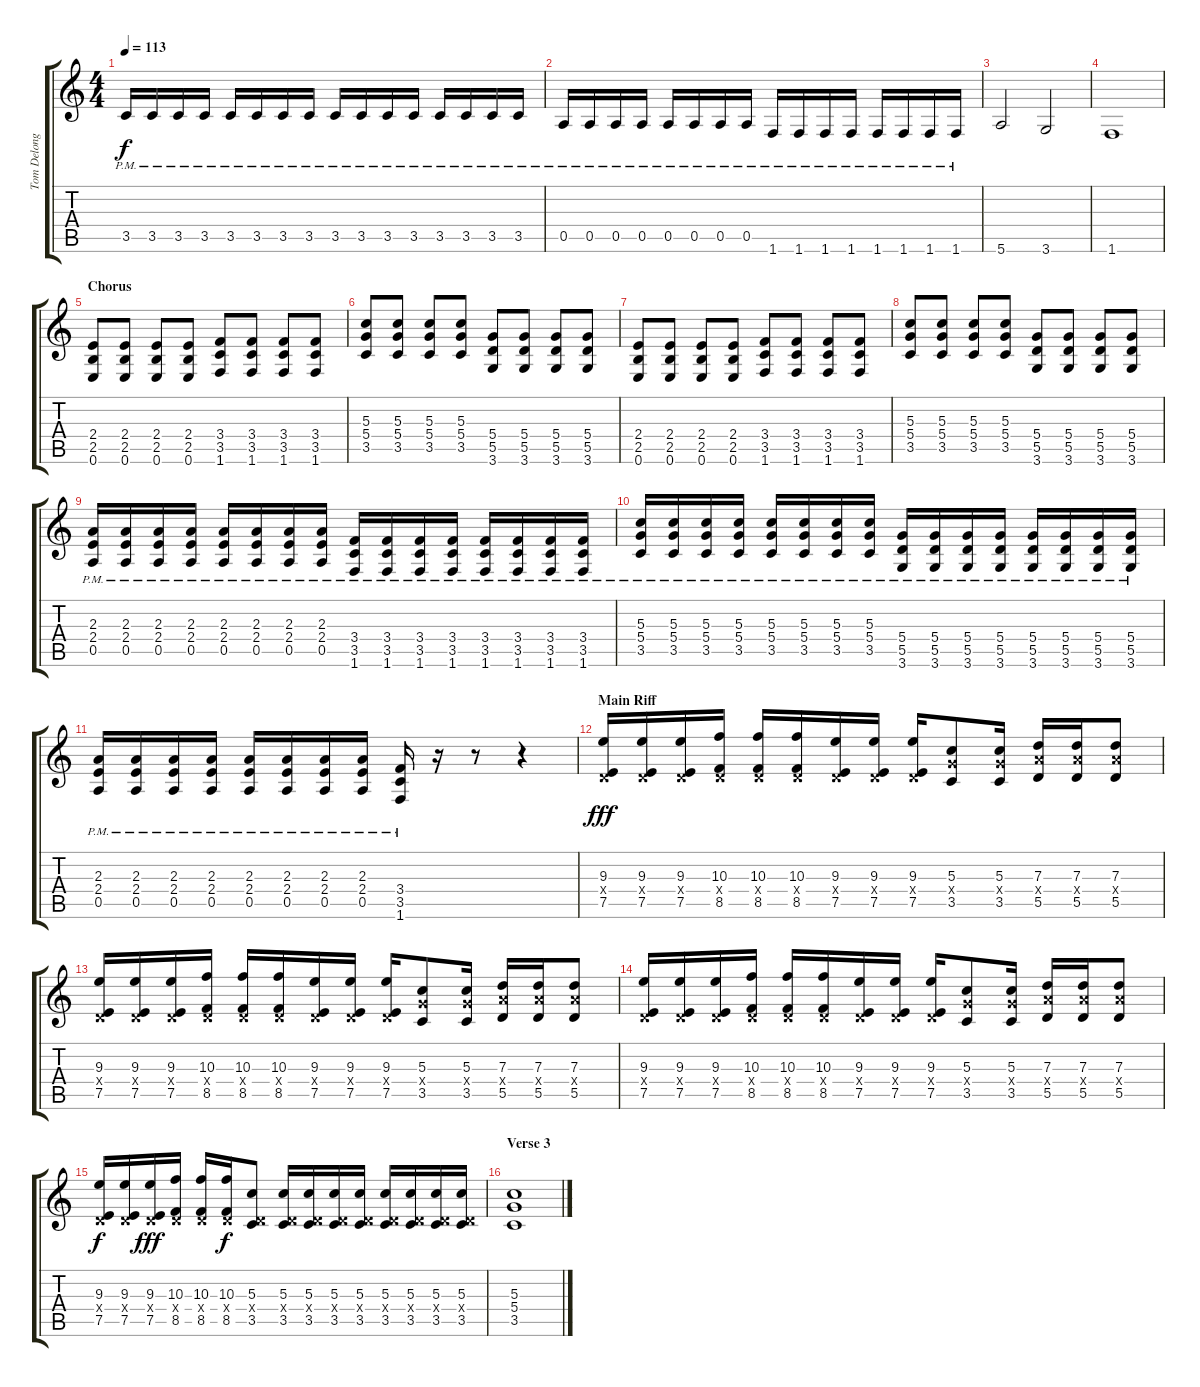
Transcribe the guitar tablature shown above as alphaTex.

\track ("Tom Delonge (Guitar)" "Tom Delong") {instrument electricguitarclean}
\staff {score tabs}
\tuning (E4 B3 G3 D3 A2 E2) {hide}
\ts (4 4)
\tempo 113
\clef g2
\ks c
3.5{pm}.16{dy f} 3.5{pm}.16 3.5{pm}.16 3.5{pm}.16 3.5{pm}.16 3.5{pm}.16 3.5{pm}.16 3.5{pm}.16 3.5{pm}.16 3.5{pm}.16 3.5{pm}.16 3.5{pm}.16 3.5{pm}.16 3.5{pm}.16 3.5{pm}.16 3.5{pm}.16 |
0.5{pm}.16 0.5{pm}.16 0.5{pm}.16 0.5{pm}.16 0.5{pm}.16 0.5{pm}.16 0.5{pm}.16 0.5{pm}.16 1.6{pm}.16 1.6{pm}.16 1.6{pm}.16 1.6{pm}.16 1.6{pm}.16 1.6{pm}.16 1.6{pm}.16 1.6{pm}.16 |
5.6.2 3.6.2 |
1.6.1 |
\section ("" "Chorus")
(2.4 2.5 0.6).8{volume 14} (2.4 2.5 0.6).8 (2.4 2.5 0.6).8 (2.4 2.5 0.6).8 (3.4 3.5 1.6).8 (3.4 3.5 1.6).8 (3.4 3.5 1.6).8 (3.4 3.5 1.6).8 |
(5.3 5.4 3.5).8 (5.3 5.4 3.5).8 (5.3 5.4 3.5).8 (5.3 5.4 3.5).8 (5.4 5.5 3.6).8 (5.4 5.5 3.6).8 (5.4 5.5 3.6).8 (5.4 5.5 3.6).8 |
(2.4 2.5 0.6).8 (2.4 2.5 0.6).8 (2.4 2.5 0.6).8 (2.4 2.5 0.6).8 (3.4 3.5 1.6).8 (3.4 3.5 1.6).8 (3.4 3.5 1.6).8 (3.4 3.5 1.6).8 |
(5.3 5.4 3.5).8 (5.3 5.4 3.5).8 (5.3 5.4 3.5).8 (5.3 5.4 3.5).8 (5.4 5.5 3.6).8 (5.4 5.5 3.6).8 (5.4 5.5 3.6).8 (5.4 5.5 3.6).8 |
(2.3{pm} 2.4{pm} 0.5{pm}).16 (2.3{pm} 2.4{pm} 0.5{pm}).16 (2.3{pm} 2.4{pm} 0.5{pm}).16 (2.3{pm} 2.4{pm} 0.5{pm}).16 (2.3{pm} 2.4{pm} 0.5{pm}).16 (2.3{pm} 2.4{pm} 0.5{pm}).16 (2.3{pm} 2.4{pm} 0.5{pm}).16 (2.3{pm} 2.4{pm} 0.5{pm}).16 (3.4{pm} 3.5{pm} 1.6{pm}).16 (3.4{pm} 3.5{pm} 1.6{pm}).16 (3.4{pm} 3.5{pm} 1.6{pm}).16 (3.4{pm} 3.5{pm} 1.6{pm}).16 (3.4{pm} 3.5{pm} 1.6{pm}).16 (3.4{pm} 3.5{pm} 1.6{pm}).16 (3.4{pm} 3.5{pm} 1.6{pm}).16 (3.4{pm} 3.5{pm} 1.6{pm}).16 |
(5.3{pm} 5.4{pm} 3.5{pm}).16 (5.3{pm} 5.4{pm} 3.5{pm}).16 (5.3{pm} 5.4{pm} 3.5{pm}).16 (5.3{pm} 5.4{pm} 3.5{pm}).16 (5.3{pm} 5.4{pm} 3.5{pm}).16 (5.3{pm} 5.4{pm} 3.5{pm}).16 (5.3{pm} 5.4{pm} 3.5{pm}).16 (5.3{pm} 5.4{pm} 3.5{pm}).16 (5.4{pm} 5.5{pm} 3.6{pm}).16 (5.4{pm} 5.5{pm} 3.6{pm}).16 (5.4{pm} 5.5{pm} 3.6{pm}).16 (5.4{pm} 5.5{pm} 3.6{pm}).16 (5.4{pm} 5.5{pm} 3.6{pm}).16 (5.4{pm} 5.5{pm} 3.6{pm}).16 (5.4{pm} 5.5{pm} 3.6{pm}).16 (5.4{pm} 5.5{pm} 3.6{pm}).16 |
(2.3{pm} 2.4{pm} 0.5{pm}).16 (2.3{pm} 2.4{pm} 0.5{pm}).16 (2.3{pm} 2.4{pm} 0.5{pm}).16 (2.3{pm} 2.4{pm} 0.5{pm}).16 (2.3{pm} 2.4{pm} 0.5{pm}).16 (2.3{pm} 2.4{pm} 0.5{pm}).16 (2.3{pm} 2.4{pm} 0.5{pm}).16 (2.3{pm} 2.4{pm} 0.5{pm}).16 (3.4{pm} 3.5{pm} 1.6{pm}).16 r.16 r.8 r.4 |
\section ("" "Main Riff")
(9.3 0.4{x} 7.5).16{dy fff} (9.3 0.4{x} 7.5).16 (9.3 0.4{x} 7.5).16 (10.3 0.4{x} 8.5).16 (10.3 0.4{x} 8.5).16 (10.3 0.4{x} 8.5).16 (9.3 0.4{x} 7.5).16 (9.3 0.4{x} 7.5).16 (9.3 0.4{x} 7.5).16 (5.3 5.4{x} 3.5).8 (5.3 5.4{x} 3.5).16 (7.3 7.4{x} 5.5).16 (7.3 7.4{x} 5.5).16 (7.3 7.4{x} 5.5).8 |
(9.3 0.4{x} 7.5).16 (9.3 0.4{x} 7.5).16 (9.3 0.4{x} 7.5).16 (10.3 0.4{x} 8.5).16 (10.3 0.4{x} 8.5).16 (10.3 0.4{x} 8.5).16 (9.3 0.4{x} 7.5).16 (9.3 0.4{x} 7.5).16 (9.3 0.4{x} 7.5).16 (5.3 5.4{x} 3.5).8 (5.3 5.4{x} 3.5).16 (7.3 7.4{x} 5.5).16 (7.3 7.4{x} 5.5).16 (7.3 7.4{x} 5.5).8 |
(9.3 0.4{x} 7.5).16 (9.3 0.4{x} 7.5).16 (9.3 0.4{x} 7.5).16 (10.3 0.4{x} 8.5).16 (10.3 0.4{x} 8.5).16 (10.3 0.4{x} 8.5).16 (9.3 0.4{x} 7.5).16 (9.3 0.4{x} 7.5).16 (9.3 0.4{x} 7.5).16 (5.3 5.4{x} 3.5).8 (5.3 5.4{x} 3.5).16 (7.3 7.4{x} 5.5).16 (7.3 7.4{x} 5.5).16 (7.3 7.4{x} 5.5).8 |
(9.3 0.4{x} 7.5).16{dy f} (9.3 0.4{x} 7.5).16 (9.3 0.4{x} 7.5).16{dy fff} (10.3 0.4{x} 8.5).16 (10.3 0.4{x} 8.5).16 (10.3 0.4{x} 8.5).16{dy f} (5.3 0.4{x} 3.5).8 (5.3 0.4{x} 3.5).16{volume 13} (5.3 0.4{x} 3.5).16 (5.3 0.4{x} 3.5).16 (5.3 0.4{x} 3.5).16 (5.3 0.4{x} 3.5).16 (5.3 0.4{x} 3.5).16 (5.3 0.4{x} 3.5).16 (5.3 0.4{x} 3.5).16 |
\section ("" "Verse 3")
(5.3 5.4 3.5).1
